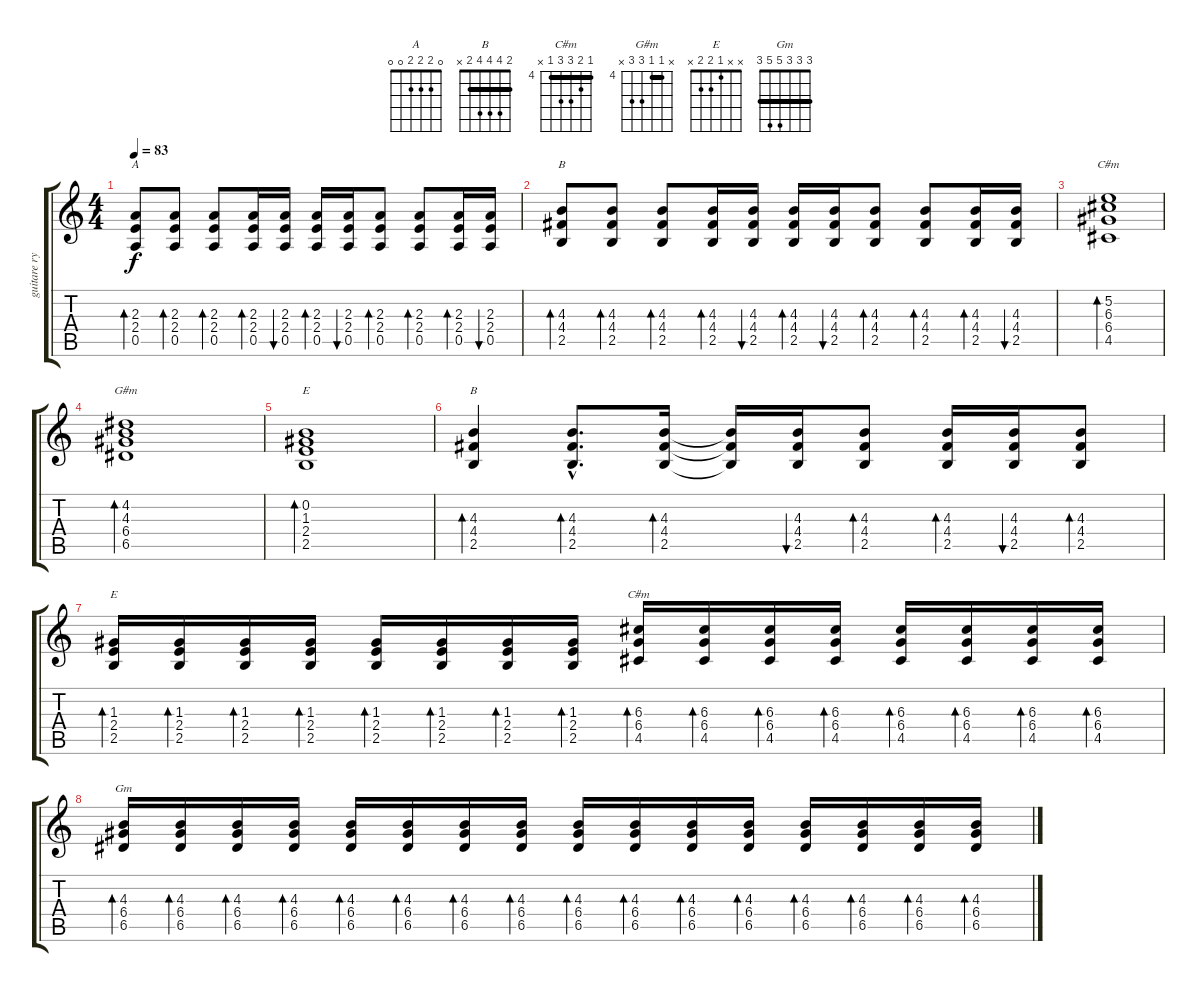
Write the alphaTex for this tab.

\track ("guitare rythmique" "guitare ry") {instrument electricguitarclean}
\staff {score tabs}
\tuning (E4 B3 G3 D3 A2 E2) {hide}
\chord ("A" 0 2 2 2 0 0)
\chord ("B" x x 8 9 9 x) {firstfret 8}
\chord ("C#m" x 5 6 6 4 x) {firstfret 4}
\chord ("G#m" x 4 4 6 6 x) {firstfret 4 barre 4}
\chord ("E" x 0 1 2 2 x)
\chord ("B" 2 4 4 4 2 x) {barre 2}
\chord ("E" x x 1 2 2 x)
\chord ("C#m" 4 5 6 6 4 x) {firstfret 4 barre 4}
\chord ("Gm" 3 3 3 5 5 3) {barre 3}
\ts (4 4)
\tempo 83
\clef g2
\ks c
(2.3 2.4 0.5).8{bd 60 ch "A" dy f} (2.3 2.4 0.5).8{bd 60} (2.3 2.4 0.5).8{bd 60} (2.3 2.4 0.5).16{bd 60} (2.3 2.4 0.5).16{bu 60} (2.3 2.4 0.5).16{bd 60} (2.3 2.4 0.5).16{bu 60} (2.3 2.4 0.5).8{bd 60} (2.3 2.4 0.5).8{bd 60} (2.3 2.4 0.5).16{bd 60} (2.3 2.4 0.5).16{bu 60} |
(4.3 4.4 2.5).8{bd 60 ch "B"} (4.3 4.4 2.5).8{bd 60} (4.3 4.4 2.5).8{bd 60} (4.3 4.4 2.5).16{bd 60} (4.3 4.4 2.5).16{bu 60} (4.3 4.4 2.5).16{bd 60} (4.3 4.4 2.5).16{bu 60} (4.3 4.4 2.5).8{bd 60} (4.3 4.4 2.5).8{bd 60} (4.3 4.4 2.5).16{bd 60} (4.3 4.4 2.5).16{bu 60} |
(5.2 6.3 6.4 4.5).1{bd 60 ch "C#m"} |
(4.2 4.3 6.4 6.5).1{bd 60 ch "G#m"} |
(0.2 1.3 2.4 2.5).1{bd 60 ch "E"} |
(4.3 4.4 2.5).4{bd 60 ch "B"} (4.3{hac} 4.4{hac} 2.5{hac}).8{d bd 60} (4.3 4.4 2.5).16{bd 60} (4.3{t} 4.4{t} 2.5{t}).16 (4.3 4.4 2.5).16{bu 60} (4.3 4.4 2.5).8{bd 60} (4.3 4.4 2.5).16{bd 60} (4.3 4.4 2.5).16{bu 60} (4.3 4.4 2.5).8{bd 60} |
(1.3 2.4 2.5).16{bd 60 ch "E"} (1.3 2.4 2.5).16{bd 60} (1.3 2.4 2.5).16{bd 60} (1.3 2.4 2.5).16{bd 60} (1.3 2.4 2.5).16{bd 60} (1.3 2.4 2.5).16{bd 60} (1.3 2.4 2.5).16{bd 60} (1.3 2.4 2.5).16{bd 60} (6.3 6.4 4.5).16{bd 60 ch "C#m"} (6.3 6.4 4.5).16{bd 60} (6.3 6.4 4.5).16{bd 60} (6.3 6.4 4.5).16{bd 60} (6.3 6.4 4.5).16{bd 60} (6.3 6.4 4.5).16{bd 60} (6.3 6.4 4.5).16{bd 60} (6.3 6.4 4.5).16{bd 60} |
(4.3 6.4 6.5).16{bd 60 ch "Gm"} (4.3 6.4 6.5).16{bd 60} (4.3 6.4 6.5).16{bd 60} (4.3 6.4 6.5).16{bd 60} (4.3 6.4 6.5).16{bd 60} (4.3 6.4 6.5).16{bd 60} (4.3 6.4 6.5).16{bd 60} (4.3 6.4 6.5).16{bd 60} (4.3 6.4 6.5).16{bd 60} (4.3 6.4 6.5).16{bd 60} (4.3 6.4 6.5).16{bd 60} (4.3 6.4 6.5).16{bd 60} (4.3 6.4 6.5).16{bd 60} (4.3 6.4 6.5).16{bd 60} (4.3 6.4 6.5).16{bd 60} (4.3 6.4 6.5).16{bd 60}
